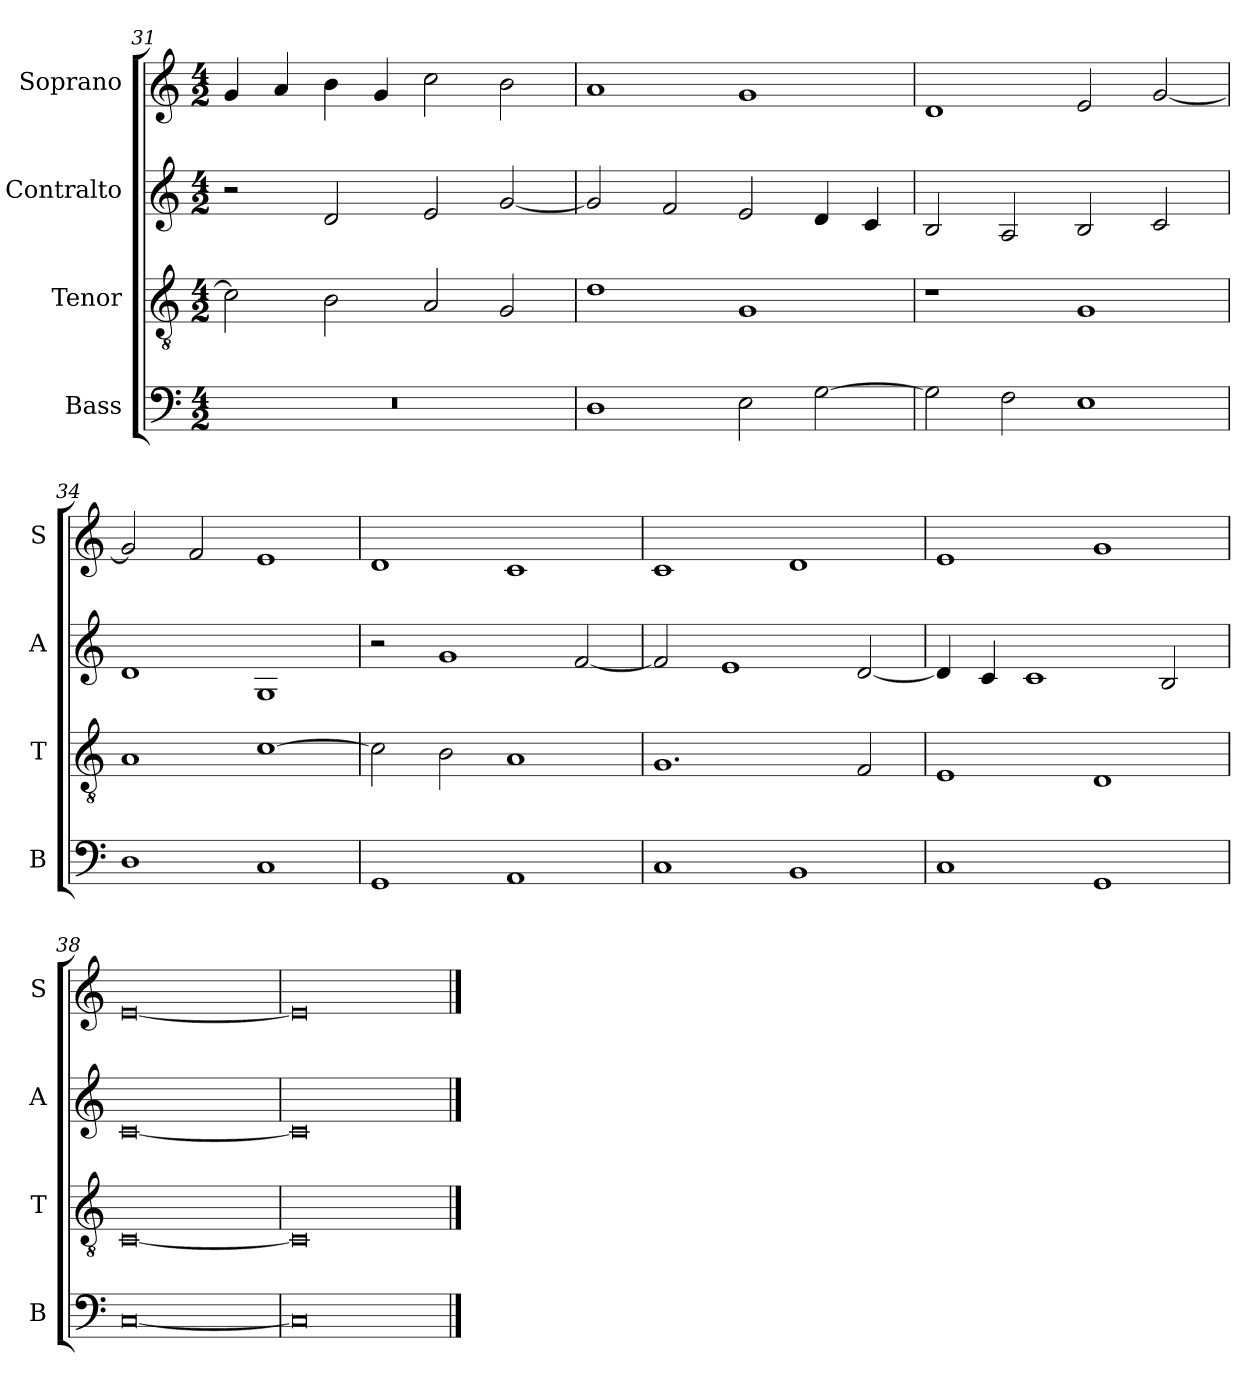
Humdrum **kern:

**kern	**kern	**kern	**kern
*part4	*part3	*part2	*part1
*staff4	*staff3	*staff2	*staff1
*I"Bass	*I"Tenor	*I"Contralto	*I"Soprano
*I'B	*I'T	*I'A	*I'S
*clefF4	*clefGv2	*clefG2	*clefG2
*k[]	*k[]	*k[]	*k[]
*E:phr	*E:phr	*E:phr	*E:phr
*M4/2	*M4/2	*M4/2	*M4/2
=31	=31	=31	=31
0r	2c]	2r	4g
.	.	.	4a
.	2B	2d	4b
.	.	.	4g
.	2A	2e	2cc
.	2G	[2g	2b
=32	=32	=32	=32
1D	1d	2g]	1a
.	.	2f	.
2E	1G	2e	1g
[2G	.	4d	.
.	.	4c	.
=33	=33	=33	=33
2G]	1r	2B	1d
2F	.	2A	.
1E	1G	2B	2e
.	.	2c	[2g
=34	=34	=34	=34
1D	1A	1d	2g]
.	.	.	2f
1C	[1c	1G	1e
=35	=35	=35	=35
1GG	2c]	2r	1d
.	2B	1g	.
1AA	1A	.	1c
.	.	[2f	.
=36	=36	=36	=36
1C	1.G	2f]	1c
.	.	1e	.
1BB	.	.	1d
.	2F	[2d	.
=37	=37	=37	=37
1C	1E	4d]	1e
.	.	4c	.
.	.	1c	.
1GG	1D	.	1g
.	.	2B	.
=38	=38	=38	=38
[0C	[0C	[0c	[0e
=39	=39	=39	=39
0C]	0C]	0c]	0e]
==	==	==	==
*-	*-	*-	*-
